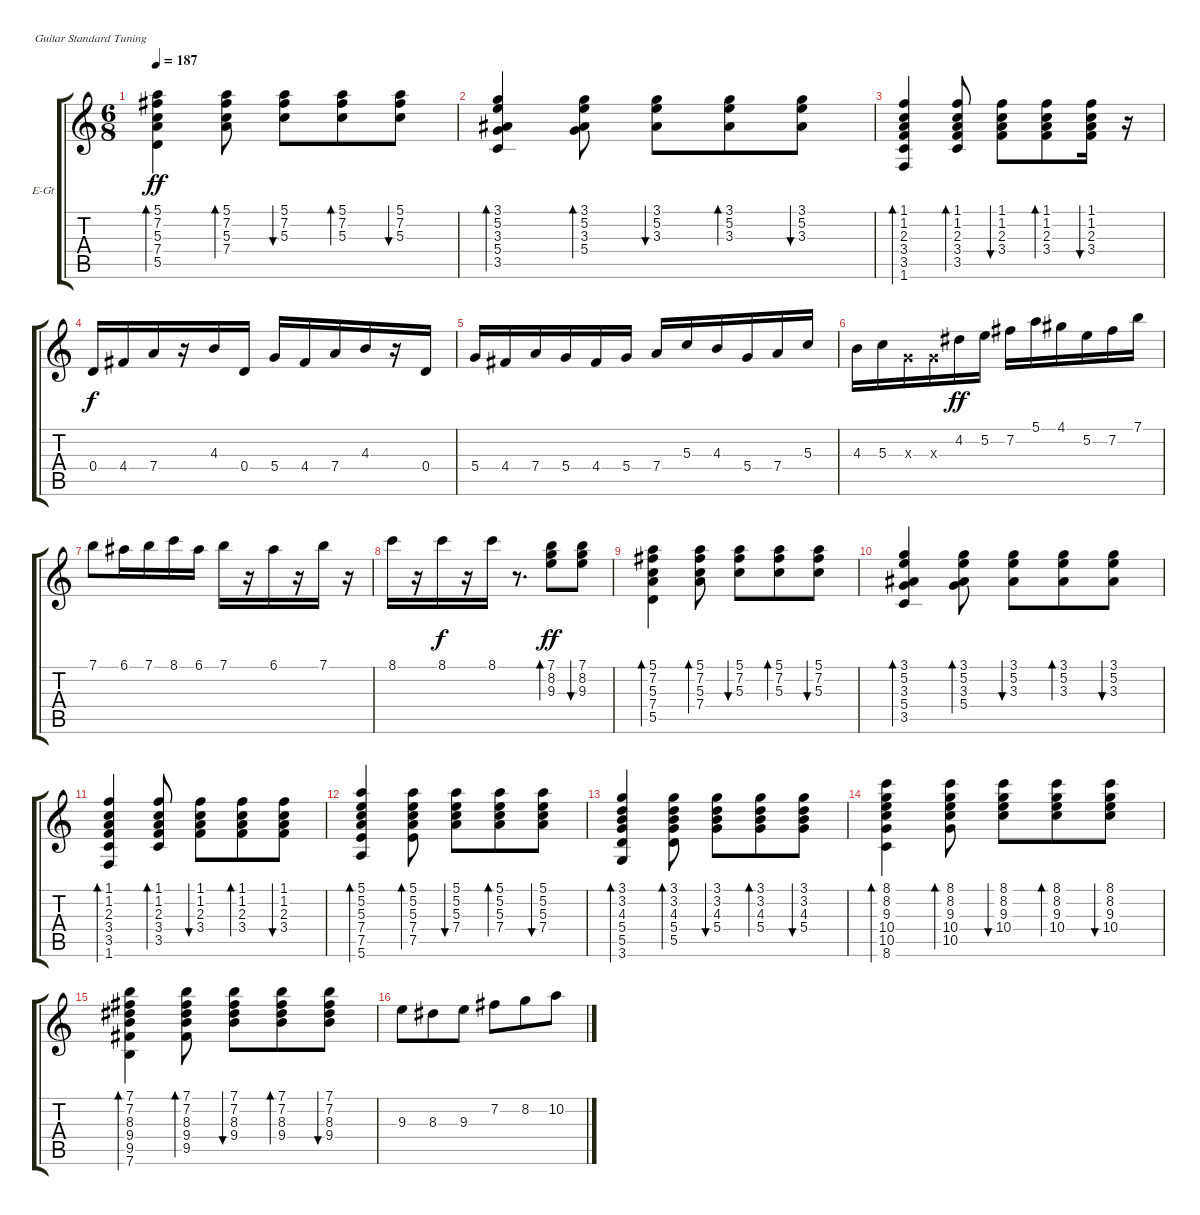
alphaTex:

\bracketExtendMode groupsimilarinstruments
\firstSystemTrackNameOrientation horizontal
\otherSystemsTrackNameOrientation horizontal
\track ("John" "E-Gt") {instrument electricguitarclean}
\staff {score tabs}
\tuning (E4 B3 G3 D3 A2 E2)
\ts (6 8)
\tempo 187
\clef g2
\ks c
(5.5 7.4 5.3 7.2 5.1).4{bd 135 dy ff} (7.4 5.3 7.2 5.1).8{bd 62} (5.3 7.2 5.1).8{bu 61} (5.3 7.2 5.1).8{bd 60} (5.3 7.2 5.1).8{bu 59} |
(3.5 5.4 3.3 5.2 3.1).4{bd 124} (5.4 3.3 5.2 3.1).8{bd 60} (3.3 5.2 3.1).8{bu 59} (3.3 5.2 3.1).8{bd 58} (3.3 5.2 3.1).8{bu 58} |
(1.6 3.5 3.4 2.3 1.2 1.1).4{bd 133} (3.5 3.4 2.3 1.2 1.1).8{bd 58} (3.4 2.3 1.2 1.1).8{bu 58} (3.4 2.3 1.2 1.1).8{bd 58} (3.4 2.3 1.2 1.1).16{bu 58} r.16 |
0.4.16{dy f} 4.4.16 7.4.16 r.16 4.3.16 0.4.16 5.4.16 4.4.16 7.4.16 4.3.16 r.16 0.4.16 |
5.4.16 4.4.16 7.4.16 5.4.16 4.4.16 5.4.16 7.4.16 5.3.16 4.3.16 5.4.16 7.4.16 5.3.16 |
4.3.16 5.3.16 0.3{x}.16 0.3{x}.16 4.2.16{dy ff} 5.2.16 7.2.16 5.1.16 4.1.16 5.2.16 7.2.16 7.1.16 |
7.1.8 6.1.16 7.1.16 8.1.16 6.1.16 7.1.16 r.16 6.1.16 r.16 7.1.16 r.16 |
8.1.16 r.16 8.1.16{dy f} r.16 8.1.16 r.8{d} (9.3 8.2 7.1).8{bd 67 dy ff} (9.3 8.2 7.1).8{bu 66} |
(5.5 7.4 5.3 7.2 5.1).4{bd 135} (7.4 5.3 7.2 5.1).8{bd 62} (5.3 7.2 5.1).8{bu 61} (5.3 7.2 5.1).8{bd 60} (5.3 7.2 5.1).8{bu 59} |
(3.5 5.4 3.3 5.2 3.1).4{bd 124} (5.4 3.3 5.2 3.1).8{bd 60} (3.3 5.2 3.1).8{bu 59} (3.3 5.2 3.1).8{bd 58} (3.3 5.2 3.1).8{bu 58} |
(1.6 3.5 3.4 2.3 1.2 1.1).4{bd 133} (3.5 3.4 2.3 1.2 1.1).8{bd 58} (3.4 2.3 1.2 1.1).8{bu 58} (3.4 2.3 1.2 1.1).8{bd 58} (3.4 2.3 1.2 1.1).8{bu 58} |
(5.6 7.5 7.4 5.3 5.2 5.1).4{bd 121} (7.5 7.4 5.3 5.2 5.1).8{bd 53} (7.4 5.3 5.2 5.1).8{bu 52} (7.4 5.3 5.2 5.1).8{bd 51} (7.4 5.3 5.2 5.1).8{bu 51} |
(3.6 5.5 5.4 4.3 3.2 3.1).4{bd 118} (5.5 5.4 4.3 3.2 3.1).8{bd 51} (5.4 4.3 3.2 3.1).8{bu 51} (5.4 4.3 3.2 3.1).8{bd 51} (5.4 4.3 3.2 3.1).8{bu 51} |
(8.6 10.5 10.4 9.3 8.2 8.1).4{bd 107} (10.5 10.4 9.3 8.2 8.1).8{bd 51} (10.4 9.3 8.2 8.1).8{bu 51} (10.4 9.3 8.2 8.1).8{bd 51} (10.4 9.3 8.2 8.1).8{bu 51} |
(7.6 9.5 9.4 8.3 7.2 7.1).4{bd 124} (9.5 9.4 8.3 7.2 7.1).8{bd 53} (9.4 8.3 7.2 7.1).8{bu 52} (9.4 8.3 7.2 7.1).8{bd 51} (9.4 8.3 7.2 7.1).8{bu 51} |
9.3.8 8.3.8 9.3.8 7.2.8 8.2.8 10.2.8
